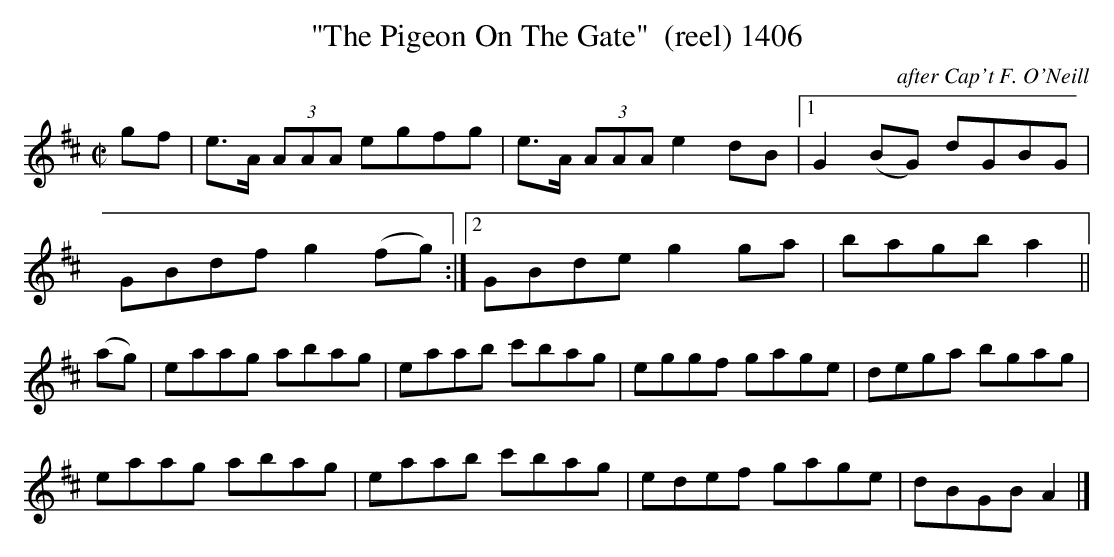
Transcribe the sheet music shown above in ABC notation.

X:1
T:"The Pigeon On The Gate"  (reel) 1406
C:after Cap't F. O'Neill
BRENNAN July 2003 (HTTP://WWW.SOSYOURMOM.COM)
M:C|
L:1/8
K:D
gf|e3/2A/2 (3AAA egfg|e3/2A/2 (3AAA e2dB|[1G2(BG) dGBG|
GBdf g2(fg):|[2GBde g2ga|bagb a2||
(ag)|eaag abag|eaab c'bag|eggf gage|dega bgag|
eaag abag|eaab c'bag|edef gage|dBGB A2|]
